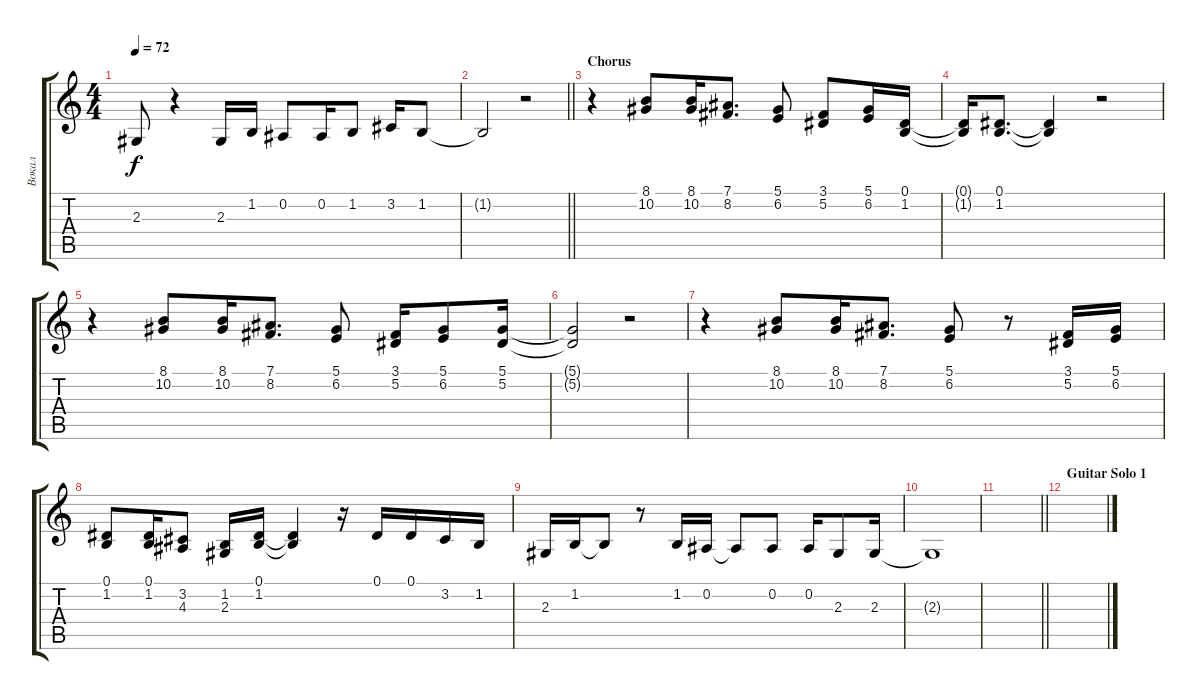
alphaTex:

\track ("Вокал" "Вокал") {instrument trumpet}
\staff {score tabs}
\tuning (Eb4 Bb3 Gb3 Db3 Ab2 Eb2) {hide}
\ts (4 4)
\tempo 72
\clef g2
\ks c
2.3{t}.8{dy f} r.4 2.3.16 1.2.16 0.2.8 0.2.16 1.2.8 3.2.16 1.2.8 |
\barLineRight lightlight
1.2{t}.2 r.2 |
\section ("" "Chorus")
r.4 (8.1 10.2).8 (8.1 10.2).16 (7.1 8.2).8{d} (5.1 6.2).8 (3.1 5.2).8 (5.1 6.2).16 (0.1 1.2).16 |
(0.1{t} 1.2{t}).16 (0.1 1.2).8{d} (0.1{t} 1.2{t}).4 r.2 |
r.4 (8.1 10.2).8 (8.1 10.2).16 (7.1 8.2).8{d} (5.1 6.2).8 (3.1 5.2).16 (5.1 6.2).8 (5.1 5.2).16 |
(5.1{t} 5.2{t}).2 r.2 |
r.4 (8.1 10.2).8 (8.1 10.2).16 (7.1 8.2).8{d} (5.1 6.2).8 r.8 (3.1 5.2).16 (5.1 6.2).16 |
(0.1 1.2).8 (0.1 1.2).16 (3.2 4.3).8 (1.2 2.3).16 (0.1 1.2).16 (0.1{t} 1.2{t}).4 r.16 0.1.16 0.1.16 3.2.16 1.2.16 |
2.3.16 1.2.16 1.2{t}.8 r.8 1.2.16 0.2.16 0.2{t}.8 0.2.8 0.2.16 2.3.8 2.3.16 |
2.3{t}.1 |
\barLineRight lightlight
|
\section ("" "Guitar Solo 1")
